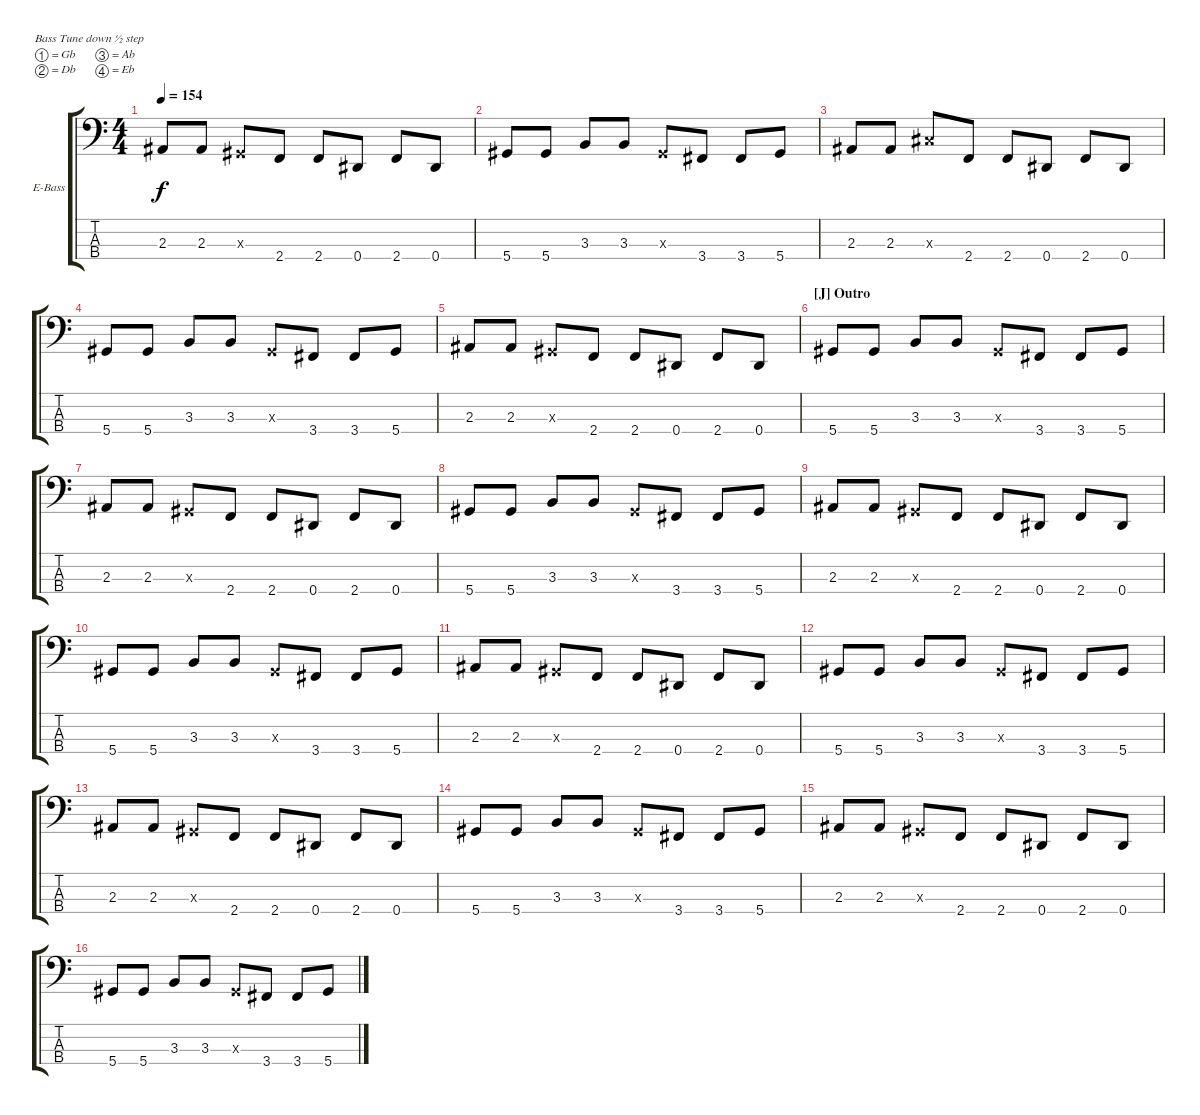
\defaultSystemsLayout 4
\bracketExtendMode groupsimilarinstruments
\firstSystemTrackNameOrientation horizontal
\otherSystemsTrackNameOrientation horizontal
\track ("El Bass" "E-Bass") {instrument electricbassfinger}
\staff {score tabs}
\tuning (Gb2 Db2 Ab1 Eb1)
\ts (4 4)
\tempo 154
\clef f4
\scale
1.03909
\ks c
2.3.8{dy f} 2.3.8 0.3{x}.8 2.4.8 2.4.8 0.4.8 2.4.8 0.4.8 |
\scale
0.960908 5.4.8 5.4.8 3.3.8 3.3.8 0.3{x}.8 3.4.8 3.4.8 5.4.8 |
\scale
1.03909 2.3.8 2.3.8 5.3{x}.8 2.4.8 2.4.8 0.4.8 2.4.8 0.4.8 |
\scale
0.960908 5.4.8 5.4.8 3.3.8 3.3.8 0.3{x}.8 3.4.8 3.4.8 5.4.8 |
\scale
1.03909 2.3.8 2.3.8 0.3{x}.8 2.4.8 2.4.8 0.4.8 2.4.8 0.4.8 |
\section ("J" "Outro")
\scale
0.960908 5.4.8 5.4.8 3.3.8 3.3.8 0.3{x}.8 3.4.8 3.4.8 5.4.8 |
\scale
1.03909 2.3.8 2.3.8 0.3{x}.8 2.4.8 2.4.8 0.4.8 2.4.8 0.4.8 |
\scale
0.960908 5.4.8 5.4.8 3.3.8 3.3.8 0.3{x}.8 3.4.8 3.4.8 5.4.8 |
\scale
1.03909 2.3.8 2.3.8 0.3{x}.8 2.4.8 2.4.8 0.4.8 2.4.8 0.4.8 |
\scale
0.960908 5.4.8 5.4.8 3.3.8 3.3.8 0.3{x}.8 3.4.8 3.4.8 5.4.8 |
\scale
1.03909 2.3.8 2.3.8 0.3{x}.8 2.4.8 2.4.8 0.4.8 2.4.8 0.4.8 |
\scale
0.960908 5.4.8 5.4.8 3.3.8 3.3.8 0.3{x}.8 3.4.8 3.4.8 5.4.8 |
\scale
1.03909 2.3.8 2.3.8 0.3{x}.8 2.4.8 2.4.8 0.4.8 2.4.8 0.4.8 |
\scale
0.960908 5.4.8 5.4.8 3.3.8 3.3.8 0.3{x}.8 3.4.8 3.4.8 5.4.8 |
\scale
1.03909 2.3.8 2.3.8 0.3{x}.8 2.4.8 2.4.8 0.4.8 2.4.8 0.4.8 |
\scale
0.960908 5.4.8 5.4.8 3.3.8 3.3.8 0.3{x}.8 3.4.8 3.4.8 5.4.8
